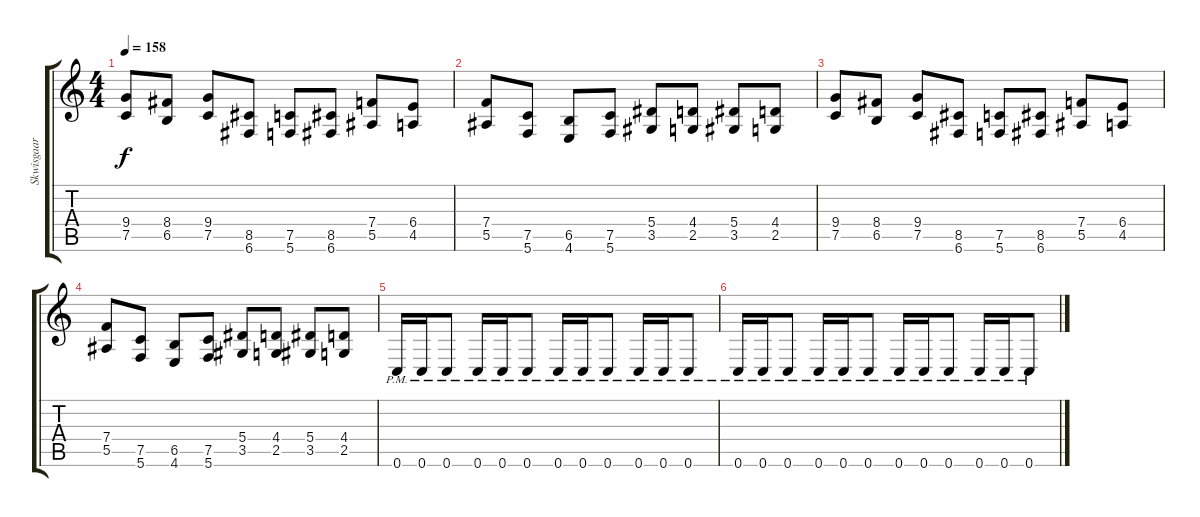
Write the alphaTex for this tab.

\track ("Skwisgaar Skwigelf (Lead Guitar)" "Skwisgaar ") {instrument distortionguitar}
\staff {score tabs}
\tuning (C4 G3 Eb3 Bb2 F2 C2) {hide}
\ts (4 4)
\tempo 158
\clef g2
\ks c
(9.4 7.5).8{dy f} (8.4 6.5).8 (9.4 7.5).8 (8.5 6.6).8 (7.5 5.6).8 (8.5 6.6).8 (7.4 5.5).8 (6.4 4.5).8 |
(7.4 5.5).8 (7.5 5.6).8 (6.5 4.6).8 (7.5 5.6).8 (5.4 3.5).8 (4.4 2.5).8 (5.4 3.5).8 (4.4 2.5).8 |
(9.4 7.5).8 (8.4 6.5).8 (9.4 7.5).8 (8.5 6.6).8 (7.5 5.6).8 (8.5 6.6).8 (7.4 5.5).8 (6.4 4.5).8 |
(7.4 5.5).8 (7.5 5.6).8 (6.5 4.6).8 (7.5 5.6).8 (5.4 3.5).8 (4.4 2.5).8 (5.4 3.5).8 (4.4 2.5).8 |
0.6{pm}.16 0.6{pm}.16 0.6{pm}.8 0.6{pm}.16 0.6{pm}.16 0.6{pm}.8 0.6{pm}.16 0.6{pm}.16 0.6{pm}.8 0.6{pm}.16 0.6{pm}.16 0.6{pm}.8 |
0.6{pm}.16{volume 0} 0.6{pm}.16 0.6{pm}.8 0.6{pm}.16 0.6{pm}.16 0.6{pm}.8 0.6{pm}.16 0.6{pm}.16 0.6{pm}.8 0.6{pm}.16 0.6{pm}.16 0.6{pm}.8
